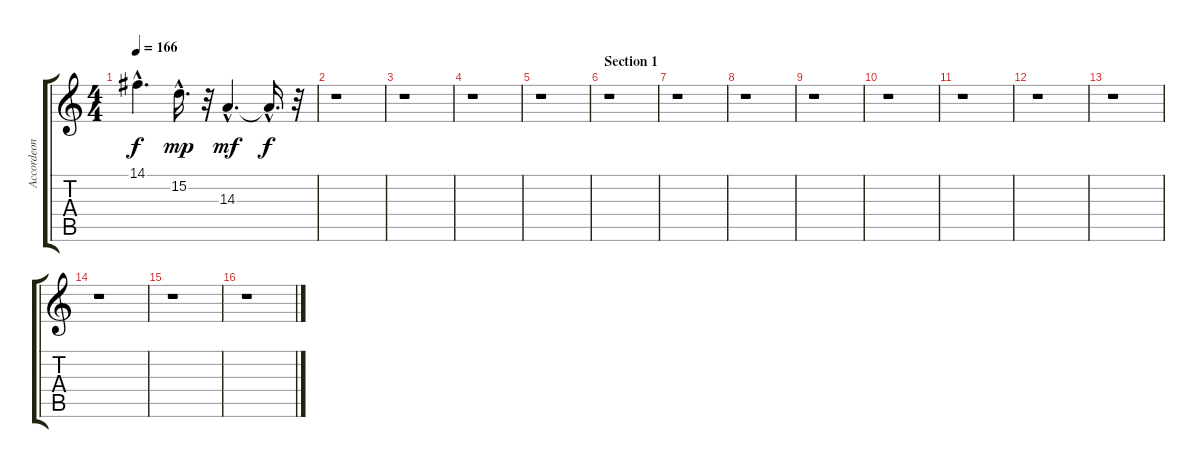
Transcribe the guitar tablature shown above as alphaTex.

\track ("Accordeon" "Accordeon") {instrument accordion}
\staff {score tabs}
\tuning (E4 B3 G3 D3 A2 E2) {hide}
\ts (4 4)
\tempo 166
\clef g2
\ks c
14.1{hac}.4{d dy f} 15.2{hac}.16{d dy mp} r.32 14.3{hac}.4{d dy mf} 14.3{hac t}.16{d dy f} r.32 |
r.1 |
r.1 |
r.1 |
r.1 |
\section ("" "Section 1")
r.1 |
r.1 |
r.1 |
r.1 |
r.1 |
r.1 |
r.1 |
r.1 |
r.1 |
r.1 |
r.1
